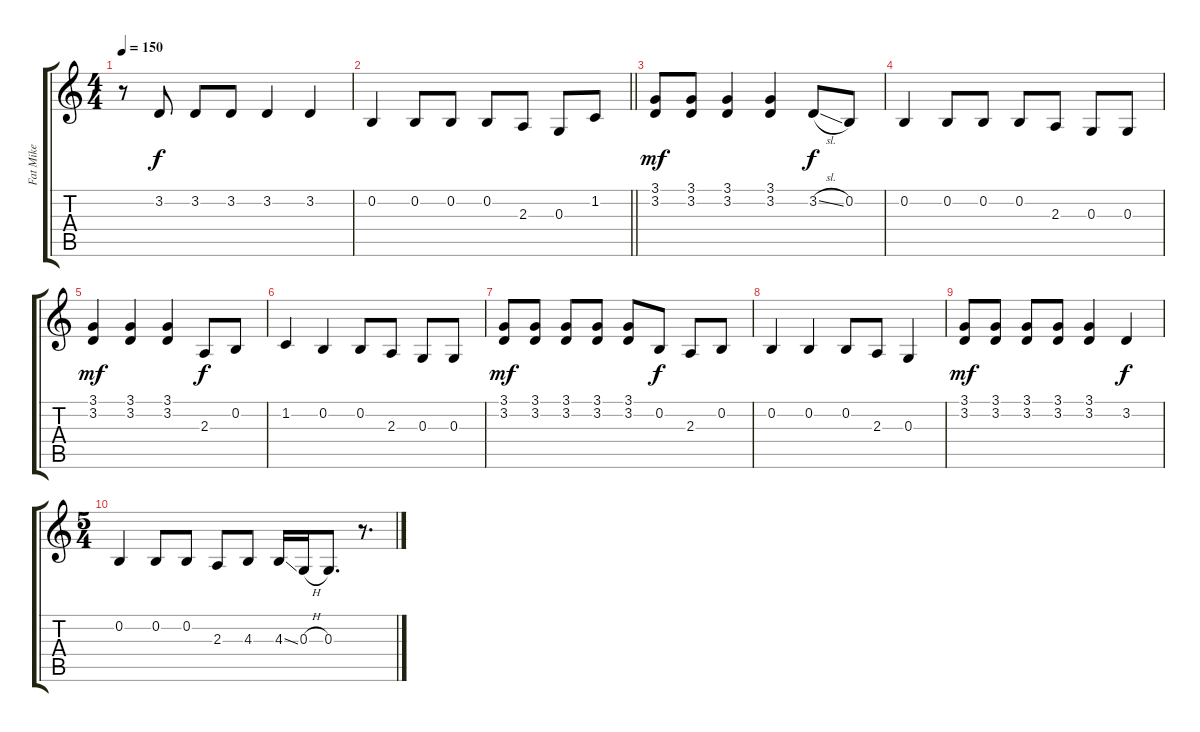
\track ("Fat Mike" "Fat Mike") {instrument bassoon}
\staff {score tabs}
\tuning (E4 B3 G3 D3 A2 E2) {hide}
\ts (4 4)
\tempo 150
\clef g2
\ks c
r.8{dy f} 3.2.8 3.2.8 3.2.8 3.2.4 3.2.4 |
\barLineRight lightlight
0.2.4 0.2.8 0.2.8 0.2.8 2.3.8 0.3.8 1.2.8 |
\section ("" "")
(3.1 3.2).8{dy mf} (3.1 3.2).8 (3.1 3.2).4 (3.1 3.2).4 3.2{sl}.8{dy f} 0.2.8 |
0.2.4 0.2.8 0.2.8 0.2.8 2.3.8 0.3.8 0.3.8 |
(3.1 3.2).4{dy mf} (3.1 3.2).4 (3.1 3.2).4 2.3.8{dy f} 0.2.8 |
1.2.4 0.2.4 0.2.8 2.3.8 0.3.8 0.3.8 |
(3.1 3.2).8{dy mf} (3.1 3.2).8 (3.1 3.2).8 (3.1 3.2).8 (3.1 3.2).8 0.2.8{dy f} 2.3.8 0.2.8 |
0.2.4 0.2.4 0.2.8 2.3.8 0.3.4 |
(3.1 3.2).8{dy mf} (3.1 3.2).8 (3.1 3.2).8 (3.1 3.2).8 (3.1 3.2).4 3.2.4{dy f} |
\ts (5 4)
0.2.4 0.2.8 0.2.8 2.3.8 4.3.8 4.3{ss}.16 0.3{h}.16 0.3.8{d} r.8{d}
